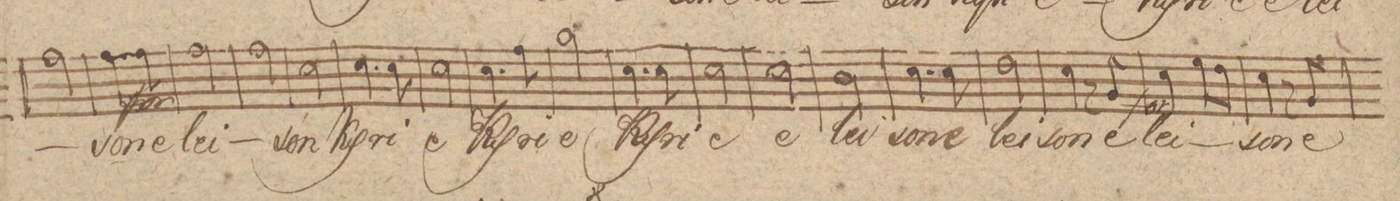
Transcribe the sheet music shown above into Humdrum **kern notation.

**kern	**text	**dynam
*I"Tenore	*	*
*clefC4	*	*
*k[f#c#g#d#]	*	*
*M2/4	*	*
2e\	.	.
=69	=69	=69
4.e\	-son	.
8e\	e-	f
=70	=70	=70
2e\	-lei-	.
=71	=71	=71
2e\	.	.
=72	=72	=72
2B\	-son	.
=73	=73	=73
4.B\	Ky-	.
8B\	-ri-	.
=74	=74	=74
2B\	-e	.
=75	=75	=75
4.B\	Ky-	.
8e\	-ri-	.
=76	=76	=76
2f#\	-e	.
=77	=77	=77
4.B\	Ky-	.
8B\	-ri-	.
=78	=78	=78
2B\	-e	.
=79	=79	=79
2B\	e-	.
=80	=80	=80
2A\	-lei-	.
=81	=81	=81
4.B\	-son	.
8B\	e-	.
=82	=82	=82
2c#\	-lei-	.
=83	=83	=83
4B\	-son	.
8r	.	.
8F#/	e-	.
=84	=84	=84
4B\	-lei-	f
8d#\L	.	.
8c#\J	.	.
=85	=85	=85
4B\	-son	.
8r	.	.
8F#/	e-	.
=86	=86	=86
*-	*-	*-
